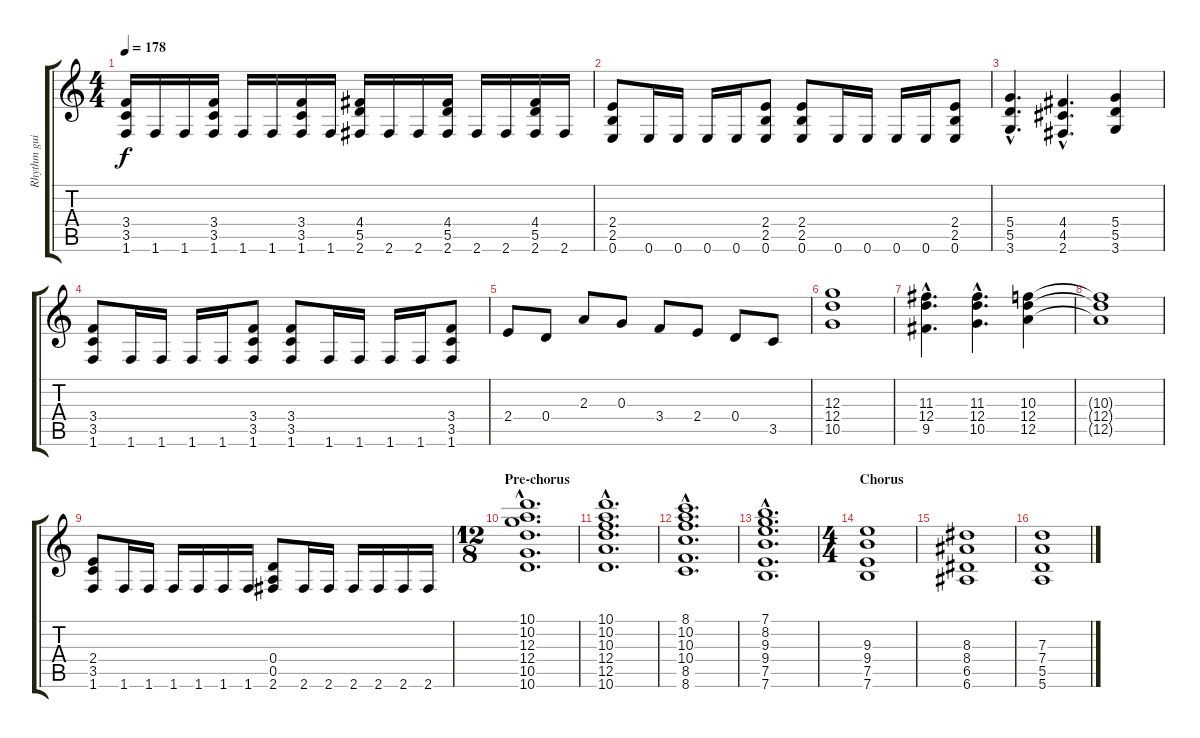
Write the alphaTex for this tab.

\track ("Rhythm guitar right" "Rhythm gui") {instrument overdrivenguitar}
\staff {score tabs}
\tuning (E4 B3 G3 D3 A2 E2) {hide}
\ts (4 4)
\tempo 178
\clef g2
\ks c
(3.4 3.5 1.6).16{dy f} 1.6.16 1.6.16 (3.4 3.5 1.6).16 1.6.16 1.6.16 (3.4 3.5 1.6).16 1.6.16 (4.4 5.5 2.6).16 2.6.16 2.6.16 (4.4 5.5 2.6).16 2.6.16 2.6.16 (4.4 5.5 2.6).16 2.6.16 |
(2.4 2.5 0.6).8 0.6.16 0.6.16 0.6.16 0.6.16 (2.4 2.5 0.6).8 (2.4 2.5 0.6).8 0.6.16 0.6.16 0.6.16 0.6.16 (2.4 2.5 0.6).8 |
(5.4{hac} 5.5{hac} 3.6{hac}).4{d} (4.4{hac} 4.5{hac} 2.6{hac}).4{d} (5.4 5.5 3.6).4 |
(3.4 3.5 1.6).8 1.6.16 1.6.16 1.6.16 1.6.16 (3.4 3.5 1.6).8 (3.4 3.5 1.6).8 1.6.16 1.6.16 1.6.16 1.6.16 (3.4 3.5 1.6).8 |
2.4.8 0.4.8 2.3.8 0.3.8 3.4.8 2.4.8 0.4.8 3.5.8 |
(12.3 12.4 10.5).1 |
(11.3{hac} 12.4{hac} 9.5{hac}).4{d} (11.3{hac} 12.4{hac} 10.5{hac}).4{d} (10.3 12.4 12.5).4 |
(10.3{t} 12.4{t} 12.5{t}).1 |
(2.4 3.5 1.6).8 1.6.16 1.6.16 1.6.16 1.6.16 1.6.16 1.6.16 (0.4 0.5 2.6).8 2.6.16 2.6.16 2.6.16 2.6.16 2.6.16 2.6.16 |
\ts (12 8)
\section ("" "Pre-chorus")
(10.1{hac} 10.2{hac} 12.3{hac} 12.4{hac} 10.5{hac} 10.6{hac}).1{d} |
(10.1{hac} 10.2{hac} 10.3{hac} 12.4{hac} 12.5{hac} 10.6{hac}).1{d} |
(8.1{hac} 10.2{hac} 10.3{hac} 10.4{hac} 8.5{hac} 8.6{hac}).1{d} |
(7.1{hac} 8.2{hac} 9.3{hac} 9.4{hac} 7.5{hac} 7.6{hac}).1{d} |
\ts (4 4)
\section ("" "Chorus")
(9.3 9.4 7.5 7.6).1 |
(8.3 8.4 6.5 6.6).1 |
(7.3 7.4 5.5 5.6).1
